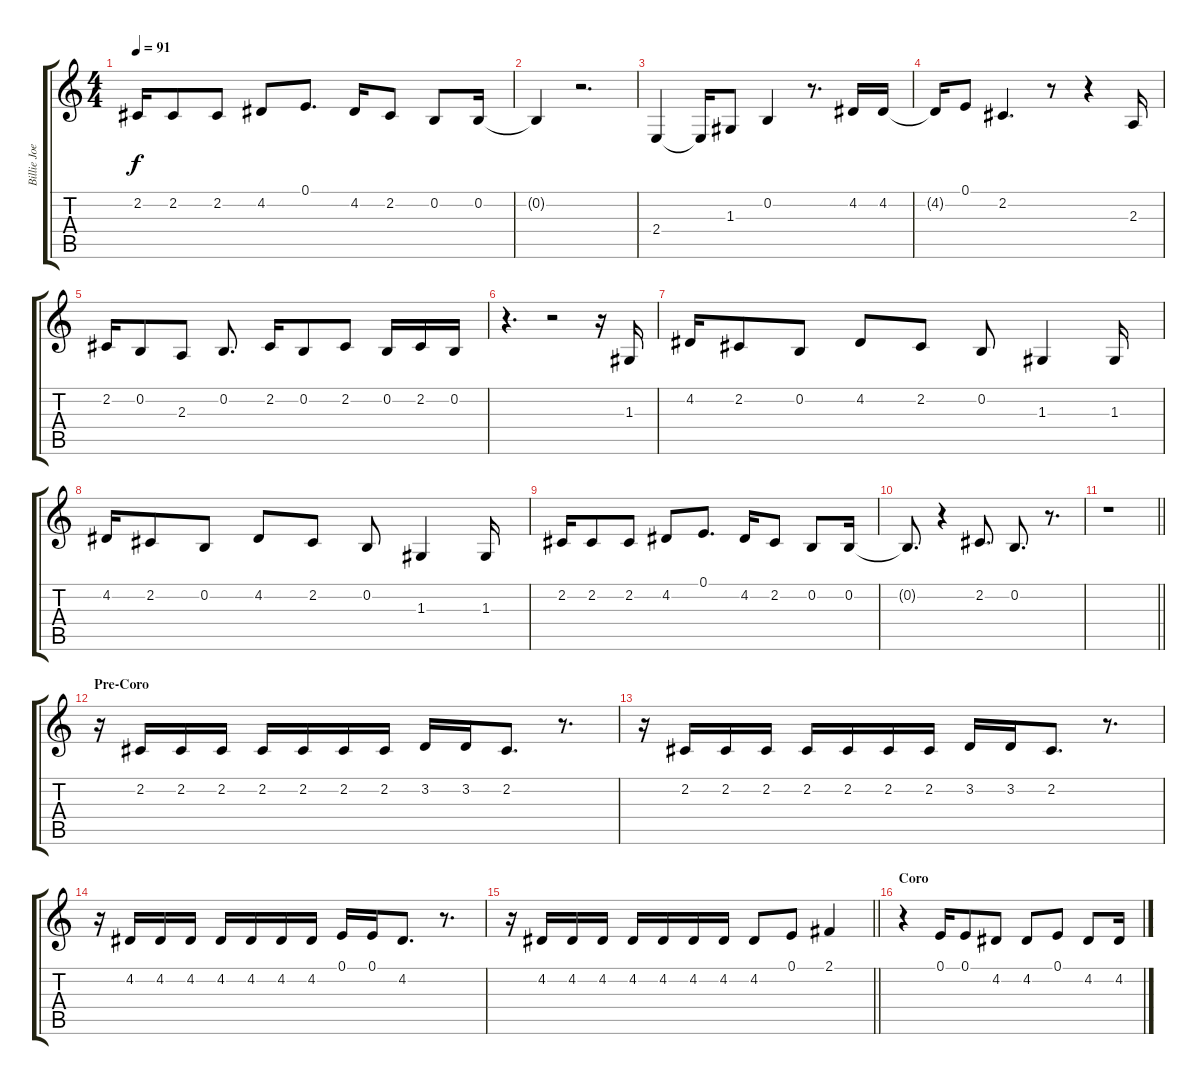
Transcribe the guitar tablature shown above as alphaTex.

\track ("Billie Joe Vocals" "Billie Joe") {instrument lead2sawtooth}
\staff {score tabs}
\tuning (E4 B3 G3 D3 A2 E2) {hide}
\ts (4 4)
\tempo 91
\clef g2
\ks c
2.2.16{dy f} 2.2.8 2.2.8 4.2.8 0.1.8{d} 4.2.16 2.2.8 0.2.8 0.2.16 |
0.2{t}.4 r.2{d} |
2.4.4 2.4{t}.16 1.3.8 0.2.4 r.8{d} 4.2.16 4.2.16 |
4.2{t}.16 0.1.8 2.2.4{d} r.8 r.4 2.3.16 |
2.2.16 0.2.8 2.3.8 0.2.8{d} 2.2.16 0.2.8 2.2.8 0.2.16 2.2.16 0.2.16 |
r.4{d} r.2 r.16 1.3.16 |
4.2.16 2.2.8 0.2.8 4.2.8 2.2.8 0.2.8 1.3.4 1.3.16 |
4.2.16 2.2.8 0.2.8 4.2.8 2.2.8 0.2.8 1.3.4 1.3.16 |
2.2.16 2.2.8 2.2.8 4.2.8 0.1.8{d} 4.2.16 2.2.8 0.2.8 0.2.16 |
0.2{t}.8{d} r.4 2.2.8{d} 0.2.8{d} r.8{d} |
\barLineRight lightlight
r.1 |
\section ("" "Pre-Coro")
r.16 2.2.16 2.2.16 2.2.16 2.2.16 2.2.16 2.2.16 2.2.16 3.2.16 3.2.16 2.2.8{d} r.8{d} |
r.16 2.2.16 2.2.16 2.2.16 2.2.16 2.2.16 2.2.16 2.2.16 3.2.16 3.2.16 2.2.8{d} r.8{d} |
r.16 4.2.16 4.2.16 4.2.16 4.2.16 4.2.16 4.2.16 4.2.16 0.1.16 0.1.16 4.2.8{d} r.8{d} |
\barLineRight lightlight
r.16 4.2.16 4.2.16 4.2.16 4.2.16 4.2.16 4.2.16 4.2.16 4.2.8 0.1.8 2.1.4 |
\section ("" "Coro")
r.4 0.1.16 0.1.8 4.2.8 4.2.8 0.1.8 4.2.8 4.2.16
